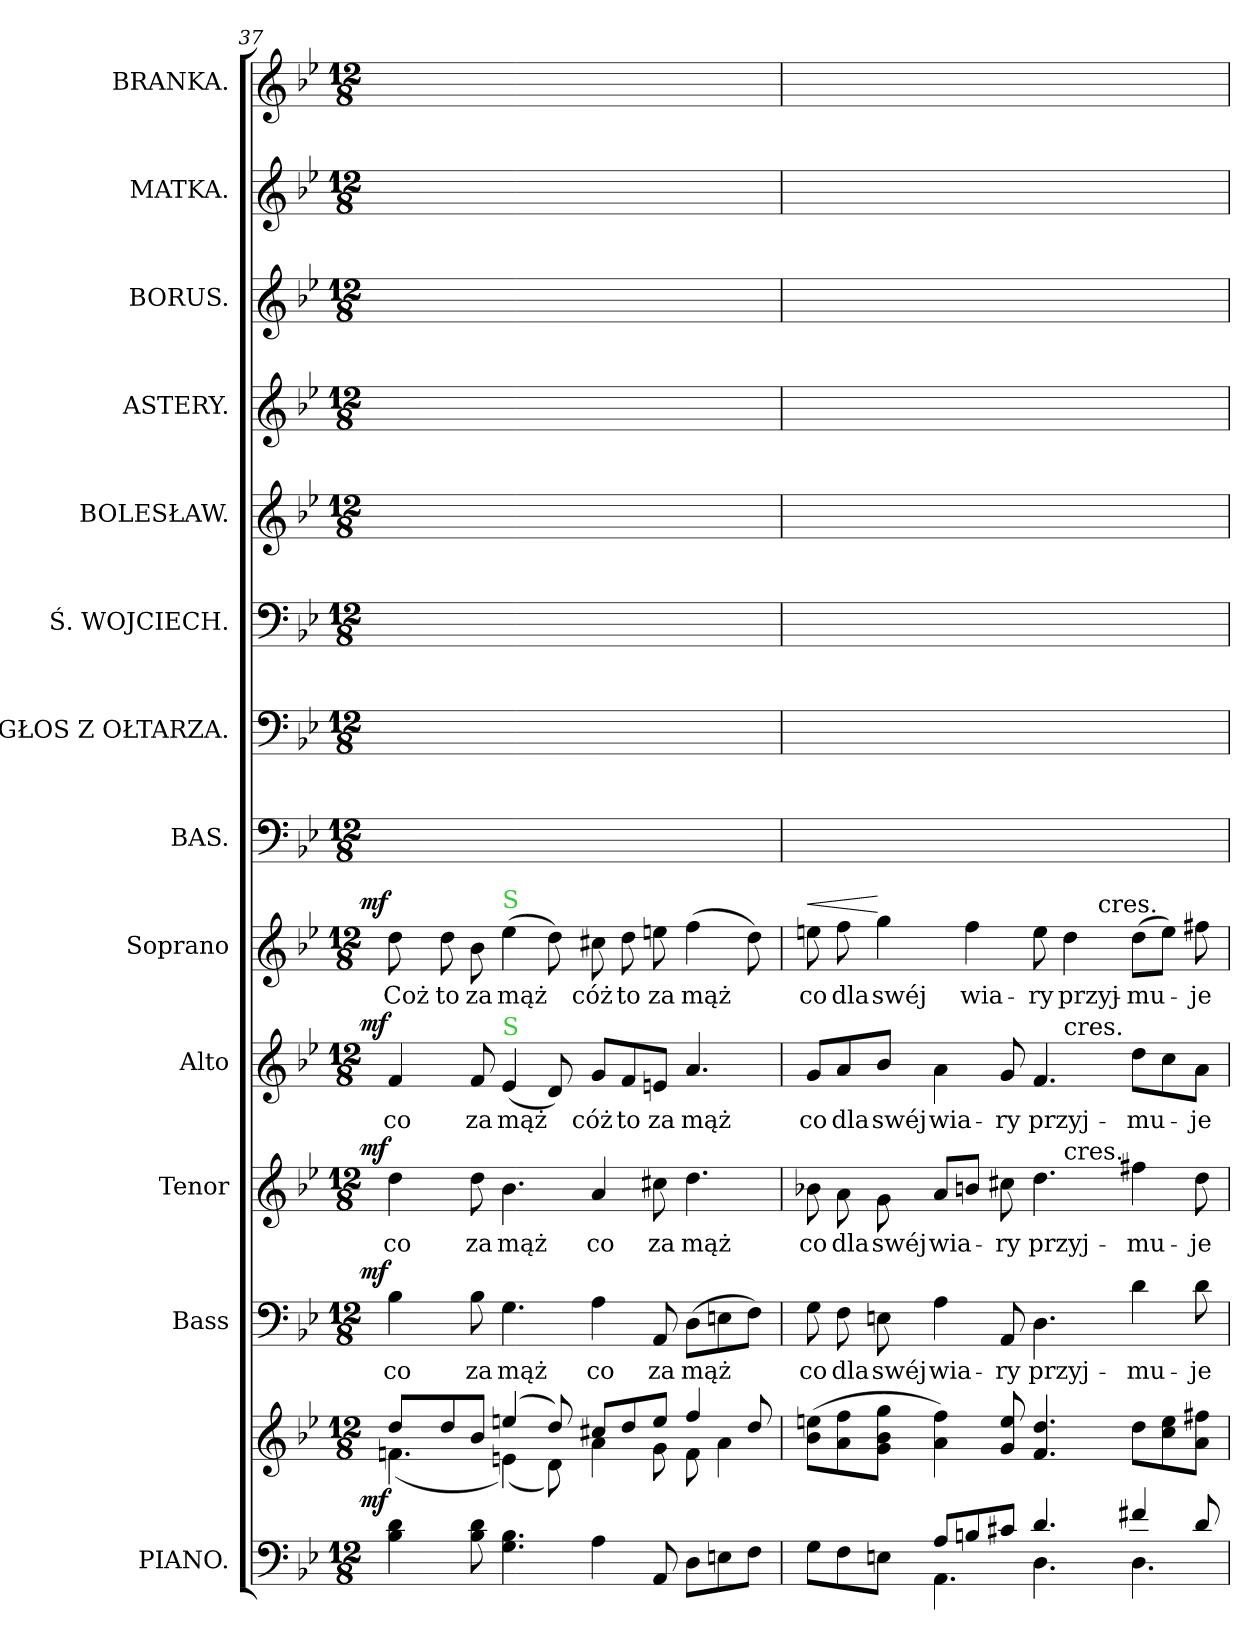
**kern	**kern	**dynam	**kern	**text	**dynam	**kern	**text	**dynam	**kern	**text	**dynam	**kern	**text	**dynam	**kern	**kern	**kern	**kern	**kern	**kern	**kern	**kern
*part13	*part13	*part13	*part12	*part12	*part12	*part11	*part11	*part11	*part10	*part10	*part10	*part9	*part9	*part9	*part8	*part7	*part6	*part5	*part4	*part3	*part2	*part1
*staff14	*staff13	*staff13/14	*staff12	*staff12	*staff12	*staff11	*staff11	*staff11	*staff10	*staff10	*staff10	*staff9	*staff9	*staff9	*staff8	*staff7	*staff6	*staff5	*staff4	*staff3	*staff2	*staff1
*I"PIANO.	*	*	*I"Bass	*	*	*I"Tenor	*	*	*I"Alto	*	*	*I"Soprano	*	*	*I"BAS.	*I"GŁOS Z OŁTARZA.	*I"Ś. WOJCIECH.	*I"BOLESŁAW.	*I"ASTERY.	*I"BORUS.	*I"MATKA.	*I"BRANKA.
*I'Pno	*	*	*I'B	*	*	*I'T	*	*	*I'A	*	*	*I'S	*	*	*I'Bas.	*I'Gł	*I'Ś. W.	*I'Bol	*I'As	*I'Bo	*I'M	*I'Br
*clefF4	*clefG2	*	*clefF4	*	*	*clefG2	*	*	*clefG2	*	*	*clefG2	*	*	*clefF4	*clefF4	*clefF4	*clefG2	*clefG2	*clefG2	*clefG2	*clefG2
*	*	*	*	*	*	*ITrd8c12	*	*	*	*	*	*	*	*	*	*	*	*ITrd8c12	*	*ITrd8c12	*	*
*k[b-e-]	*k[b-e-]	*	*k[b-e-]	*	*	*k[b-e-]	*	*	*k[b-e-]	*	*	*k[b-e-]	*	*	*k[b-e-]	*k[b-e-]	*k[b-e-]	*k[b-e-]	*k[b-e-]	*k[b-e-]	*k[b-e-]	*k[b-e-]
*M12/8	*M12/8	*	*M12/8	*	*	*M12/8	*	*	*M12/8	*	*	*M12/8	*	*	*M12/8	*M12/8	*M12/8	*M12/8	*M12/8	*M12/8	*M12/8	*M12/8
=37	=37	=37	=37	=37	=37	=37	=37	=37	=37	=37	=37	=37	=37	=37	=37	=37	=37	=37	=37	=37	=37	=37
*	*^	*	*	*	*	*	*	*	*	*	*	*	*	*	*	*	*	*	*	*	*	*
!	!	!	!LO:DY:rj	!	!	!LO:DY:b:rj	!	!	!LO:DY:b:rj	!	!	!LO:DY:b:rj	!	!	!LO:DY:a:rj	!	!	!	!	!	!	!	!
4B-\ 4d\	8dd/L	(4.fn\	mf	4B-\	co	mf	4d\	co	mf	4f/	co	mf	8dd\	Coż	mf	1.ryy	1.ryy	1.ryy	1.ryy	1.ryy	1.ryy	1.ryy	1.ryy
.	8dd/	.	.	.	.	.	.	.	.	.	.	.	8dd\	to	.	.	.	.	.	.	.	.	.
8B-\ 8d\	8b-/J	.	.	8B-\	za	.	8d\	za	.	8f/	za	.	8b-\	za	.	.	.	.	.	.	.	.	.
!	!	!	!	!	!	!	!	!	!	!	!	!	!LO:TX:a:color=limegreen:t=S	!	!	!	!	!	!	!	!	!	!
!	!	!	!	!	!	!	!	!	!	!LO:TX:a:color=limegreen:t=S	!	!	!	!	!	!	!	!	!	!	!	!	!
4.G\ 4.B-\	(4een/	(4en\)	.	4.G\	mąż	.	4.B-\	mąż	.	(4e-/	mąż	.	(4ee-\	mąż	.	.	.	.	.	.	.	.	.
.	8dd/)	8d\)	.	.	.	.	.	.	.	8d/)	.	.	8dd\)	.	.	.	.	.	.	.	.	.	.
4A\	8cc#X/L	4a\	.	4A\	co	.	4A/	co	.	8g/L	cóż	.	8cc#X\	cóż	.	.	.	.	.	.	.	.	.
.	8dd/	.	.	.	.	.	.	.	.	8f/	to	.	8dd\	to	.	.	.	.	.	.	.	.	.
8AA/	8ee/J	8g\	.	8AA/	za	.	8c#X\	za	.	8en/J	za	.	8een\	za	.	.	.	.	.	.	.	.	.
8D\L	4ff/	8f\	.	(8D\L	mąż	.	4.d\	mąż	.	4.a/	mąż	.	(4ff\	mąż	.	.	.	.	.	.	.	.	.
8En\	.	4a\	.	8En\	.	.	.	.	.	.	.	.	.	.	.	.	.	.	.	.	.	.	.
8F\J	8dd/	.	.	8F\J)	.	.	.	.	.	.	.	.	8dd\)	.	.	.	.	.	.	.	.	.	.
*	*v	*v	*	*	*	*	*	*	*	*	*	*	*	*	*	*	*	*	*	*	*	*	*
=38	=38	=38	=38	=38	=38	=38	=38	=38	=38	=38	=38	=38	=38	=38	=38	=38	=38	=38	=38	=38	=38	=38
*^	*	*	*	*	*	*	*	*	*	*	*	*	*	*	*	*	*	*	*	*	*	*
!	!	!	!	!	!	!	!	!	!	!	!	!	!	!	!LO:HP:a	!	!	!	!	!	!	!	!
*	*	*	*	*	*	*	*^	*	*	*^	*	*	*^	*	*	*	*	*	*	*	*	*	*
4.ryy	8G\L	(8b-\ 8een\L	.	8G\	co	.	8B-X\	2..ryy	co	.	8g/L	2..ryy	co	.	8een\	1ryy	co	<	1.ryy	1.ryy	1.ryy	1.ryy	1.ryy	1.ryy	1.ryy	1.ryy
.	8F\	8a\ 8ff\	.	8F\	dla	.	8A\	.	dla	.	8a/	.	dla	.	8ff\	.	dla	.	.	.	.	.	.	.	.	.
.	8En\J	8g\ 8b-\ 8gg\J	.	8En\	swéj	.	8G\	.	swéj	.	8b-/J	.	swéj	.	4gg\	.	swéj	[	.	.	.	.	.	.	.	.
8A/L	4.AA\	4a\ 4ff\)	.	4A\	wia-	.	8A/L	.	wia-	.	4a\	.	wia-	.	.	.	.	.	.	.	.	.	.	.	.	.
8Bn/	.	.	.	.	.	.	8Bn/J	.	.	.	.	.	.	.	4ff\	.	wia-	.	.	.	.	.	.	.	.	.
8c#X/J	.	8g/ 8ee/	.	8AA/	-ry	.	8c#X\	.	-ry	.	8g/	.	-ry	.	.	.	.	.	.	.	.	.	.	.	.	.
4.d/	4.D\	4.f/ 4.dd/	.	4.D\	przyj-	.	4.d\	.	przyj-	.	4.f/	.	przyj-	.	8ee\	.	-ry	.	.	.	.	.	.	.	.	.
!	!	!	!	!	!	!	!	!	!	!	!	!LO:TX:a:t=cres.	!	!	!	!	!	!	!	!	!	!	!	!	!	!
!	!	!	!	!	!	!	!	!LO:TX:a:t=cres.	!	!	!	!	!	!	!	!	!	!	!	!	!	!	!	!	!	!
.	.	.	.	.	.	.	.	2ryy	.	.	.	2ryy	.	.	4dd\	.	przyj-	.	.	.	.	.	.	.	.	.
!	!	!	!	!	!	!	!	!	!	!	!	!	!	!	!	!LO:TX:a:t=cres.	!	!	!	!	!	!	!	!	!	!
.	.	.	.	.	.	.	.	.	.	.	.	.	.	.	.	2ryy	.	.	.	.	.	.	.	.	.	.
4f#X/	4.D\	8dd\L	.	4d\	-mu-	.	4f#X\	.	-mu-	.	8dd\L	.	-mu-	.	(8dd\L	.	-mu-	.	.	.	.	.	.	.	.	.
.	.	8cc\ 8ee\	.	.	.	.	.	.	.	.	8cc\	.	.	.	8ee\J)	.	.	.	.	.	.	.	.	.	.	.
8d/	.	8a\ 8ff#X\J	.	8d\	-je	.	8d\	8ryy	-je	.	8a\J	8ryy	-je	.	8ff#X\	.	-je	.	.	.	.	.	.	.	.	.
*	*	*	*	*	*	*	*v	*v	*	*	*	*	*	*	*v	*v	*	*	*	*	*	*	*	*	*	*
*v	*v	*	*	*	*	*	*	*	*	*v	*v	*	*	*	*	*	*	*	*	*	*	*	*	*
=	=	=	=	=	=	=	=	=	=	=	=	=	=	=	=	=	=	=	=	=	=	=
*-	*-	*-	*-	*-	*-	*-	*-	*-	*-	*-	*-	*-	*-	*-	*-	*-	*-	*-	*-	*-	*-	*-
